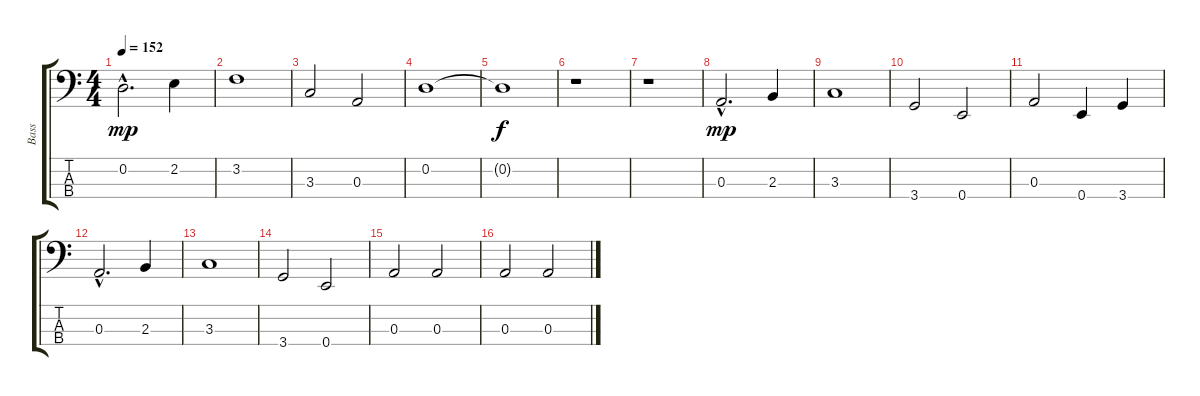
\track ("Bass" "Bass") {instrument fretlessbass}
\staff {score tabs}
\tuning (G2 D2 A1 E1) {hide}
\ts (4 4)
\tempo 152
\clef f4
\ks c
0.2{hac}.2{d dy mp} 2.2.4 |
3.2.1 |
3.3.2 0.3.2 |
0.2.1 |
0.2{t}.1{dy f} |
r.1 |
r.1 |
0.3{hac}.2{d dy mp} 2.3.4 |
3.3.1 |
3.4.2 0.4.2 |
0.3.2 0.4.4 3.4.4 |
0.3{hac}.2{d} 2.3.4 |
3.3.1 |
3.4.2 0.4.2 |
0.3.2 0.3.2 |
0.3.2 0.3.2
